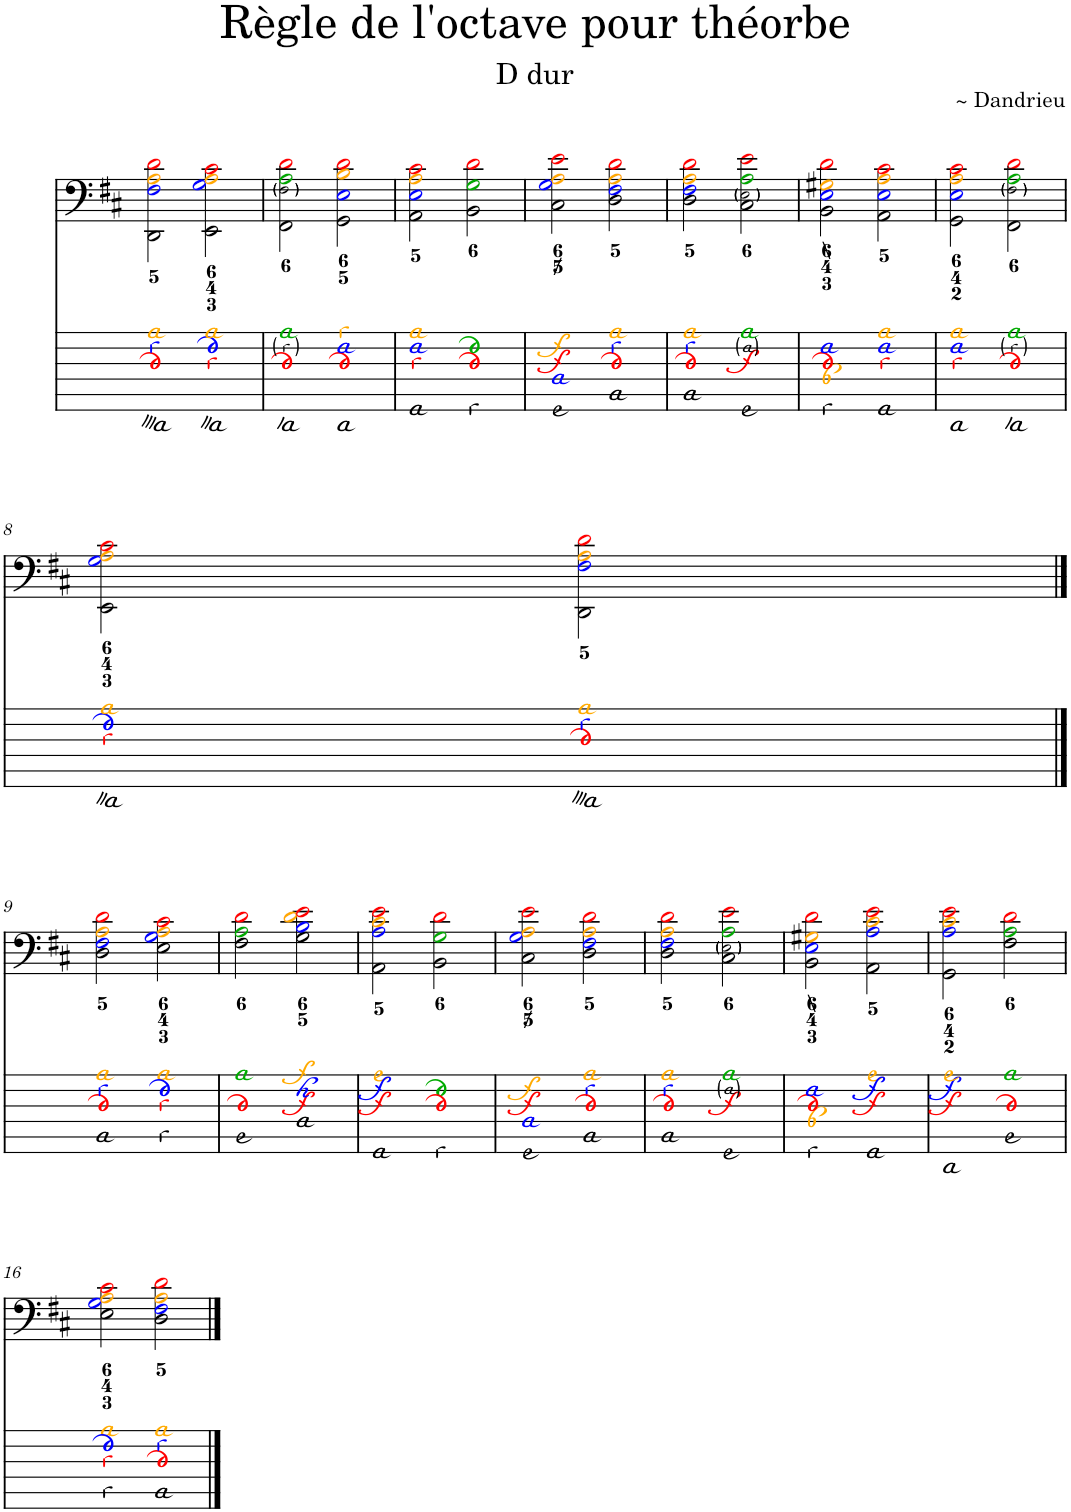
**kern	**kern
*part1	*part1
*staff2	*staff1
*I"Theorba	*
*I'Thb.	*
*stria6	*
*	*clefF4
*k[f#c#]	*k[f#c#]
=1	=1
2DD 2di 2F#j 2AZ	2DD\ 2F#j\ 2AZ\ 2di\
2EE 2c#i 2Gj 2AZ	2EE\ 2Gj\ 2AZ\ 2c#i\
=2	=2
2FF# 2di 2F#! 2AV	2FF#\ 2F#!\ 2AV\ 2di\
2GG 2di 2Ej 2BZ	2GG\ 2Ej\ 2BZ\ 2di\
=3	=3
2AA 2c#i 2Ej 2AZ	2AA\ 2Ej\ 2AZ\ 2c#i\
2BB 2di 2GV	2BB\ 2GV\ 2di\
=4	=4
2C# 2Gj 2ei 2AZ	2C#\ 2Gj\ 2AZ\ 2ei\
2D 2di 2F#j 2AZ	2D\ 2F#j\ 2AZ\ 2di\
=5	=5
2D 2di 2F#j 2AZ	2D\ 2F#j\ 2AZ\ 2di\
2C# 2ei 2E! 2AV	2C#\ 2E!\ 2AV\ 2ei\
=6	=6
2BB 2G#XZ 2di 2Ej	2BB\ 2Ej\ 2G#XZ\ 2di\
2AA 2c#i 2Ej 2AZ	2AA\ 2Ej\ 2AZ\ 2c#i\
=7	=7
2GG 2c#i 2Ej 2AZ	2GG\ 2Ej\ 2AZ\ 2c#i\
2FF# 2di 2F#! 2AV	2FF#\ 2F#!\ 2AV\ 2di\
!!LO:LB:g=z
=8	=8
2EE 2c#i 2Gj 2AZ	2EE\ 2Gj\ 2AZ\ 2c#i\
2DD 2di 2F#j 2AZ	2DD\ 2F#j\ 2AZ\ 2di\
!!LO:LB:g=z
==9	==9
2D 2di 2F#j 2AZ	2D\ 2F#j\ 2AZ\ 2di\
2E 2c#i 2Gj 2AZ	2E\ 2Gj\ 2AZ\ 2c#i\
=10	=10
2F# 2di 2AV	2F#\ 2AV\ 2di\
2G 2ei 2Bj 2dZ	2G\ 2Bj\ 2dZ\ 2ei\
=11	=11
2AA 2ei 2Aj 2c#Z	2AA\ 2Aj\ 2c#Z\ 2ei\
2BB 2di 2GV	2BB\ 2GV\ 2di\
=12	=12
2C# 2Gj 2ei 2AZ	2C#\ 2Gj\ 2AZ\ 2ei\
2D 2di 2F#j 2AZ	2D\ 2F#j\ 2AZ\ 2di\
=13	=13
2D 2di 2F#j 2AZ	2D\ 2F#j\ 2AZ\ 2di\
2C# 2ei 2E! 2AV	2C#\ 2E!\ 2AV\ 2ei\
=14	=14
2BB 2G#XZ 2di 2Ej	2BB\ 2Ej\ 2G#XZ\ 2di\
2AA 2ei 2Aj 2c#Z	2AA\ 2Aj\ 2c#Z\ 2ei\
=15	=15
2GG 2ei 2Aj 2c#Z	2GG\ 2Aj\ 2c#Z\ 2ei\
2F# 2di 2AV	2F#\ 2AV\ 2di\
!!LO:LB:g=z
=16	=16
2E 2c#i 2Gj 2AZ	2E\ 2Gj\ 2AZ\ 2c#i\
2D 2di 2F#j 2AZ	2D\ 2F#j\ 2AZ\ 2di\
==	==
*-	*-
